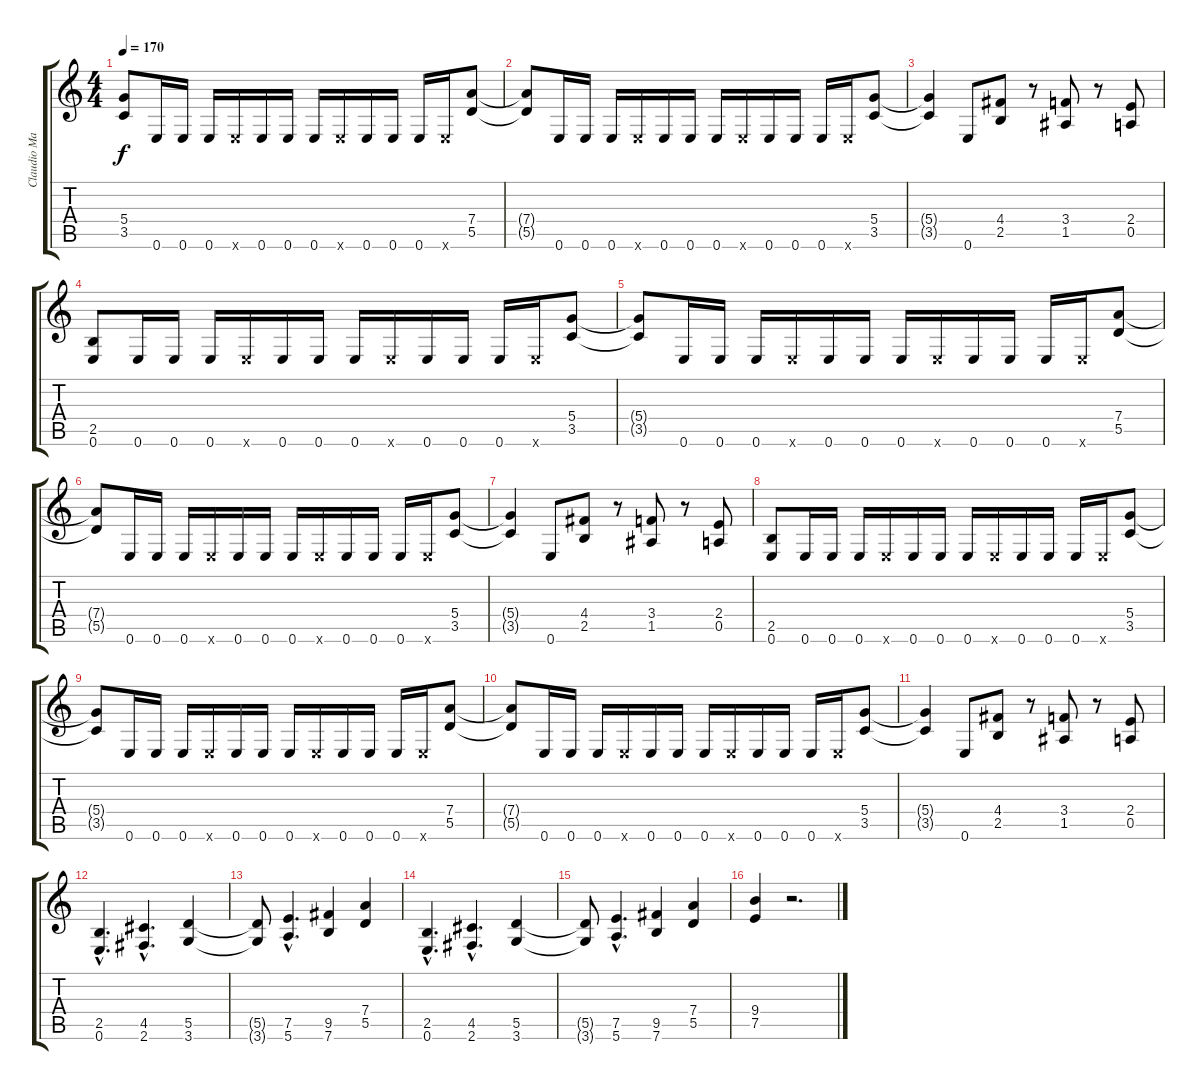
\track ("Claudio Marciello (Gtr 1)" "Claudio Ma") {instrument distortionguitar}
\staff {score tabs}
\tuning (E4 B3 G3 D3 A2 E2) {hide}
\ts (4 4)
\tempo 170
\clef g2
\ks c
(5.4{t} 3.5{t}).8{dy f} 0.6.16 0.6.16 0.6.16 0.6{x}.16 0.6.16 0.6.16 0.6.16 0.6{x}.16 0.6.16 0.6.16 0.6.16 0.6{x}.16 (7.4 5.5).8 |
(7.4{t} 5.5{t}).8 0.6.16 0.6.16 0.6.16 0.6{x}.16 0.6.16 0.6.16 0.6.16 0.6{x}.16 0.6.16 0.6.16 0.6.16 0.6{x}.16 (5.4 3.5).8 |
(5.4{t} 3.5{t}).4 0.6.8 (4.4 2.5).8 r.8 (3.4 1.5).8 r.8 (2.4 0.5).8 |
(2.5 0.6).8 0.6.16 0.6.16 0.6.16 0.6{x}.16 0.6.16 0.6.16 0.6.16 0.6{x}.16 0.6.16 0.6.16 0.6.16 0.6{x}.16 (5.4 3.5).8 |
(5.4{t} 3.5{t}).8 0.6.16 0.6.16 0.6.16 0.6{x}.16 0.6.16 0.6.16 0.6.16 0.6{x}.16 0.6.16 0.6.16 0.6.16 0.6{x}.16 (7.4 5.5).8 |
(7.4{t} 5.5{t}).8 0.6.16 0.6.16 0.6.16 0.6{x}.16 0.6.16 0.6.16 0.6.16 0.6{x}.16 0.6.16 0.6.16 0.6.16 0.6{x}.16 (5.4 3.5).8 |
(5.4{t} 3.5{t}).4 0.6.8 (4.4 2.5).8 r.8 (3.4 1.5).8 r.8 (2.4 0.5).8 |
(2.5 0.6).8 0.6.16 0.6.16 0.6.16 0.6{x}.16 0.6.16 0.6.16 0.6.16 0.6{x}.16 0.6.16 0.6.16 0.6.16 0.6{x}.16 (5.4 3.5).8 |
(5.4{t} 3.5{t}).8 0.6.16 0.6.16 0.6.16 0.6{x}.16 0.6.16 0.6.16 0.6.16 0.6{x}.16 0.6.16 0.6.16 0.6.16 0.6{x}.16 (7.4 5.5).8 |
(7.4{t} 5.5{t}).8 0.6.16 0.6.16 0.6.16 0.6{x}.16 0.6.16 0.6.16 0.6.16 0.6{x}.16 0.6.16 0.6.16 0.6.16 0.6{x}.16 (5.4 3.5).8 |
(5.4{t} 3.5{t}).4 0.6.8 (4.4 2.5).8 r.8 (3.4 1.5).8 r.8 (2.4 0.5).8 |
(2.5{hac} 0.6{hac}).4{d} (4.5{hac} 2.6{hac}).4{d} (5.5 3.6).4 |
(5.5{t} 3.6{t}).8 (7.5{hac} 5.6{hac}).4{d} (9.5 7.6).4 (7.4 5.5).4 |
(2.5{hac} 0.6{hac}).4{d} (4.5{hac} 2.6{hac}).4{d} (5.5 3.6).4 |
(5.5{t} 3.6{t}).8 (7.5{hac} 5.6{hac}).4{d} (9.5 7.6).4 (7.4 5.5).4 |
(9.4 7.5).4 r.2{d}
